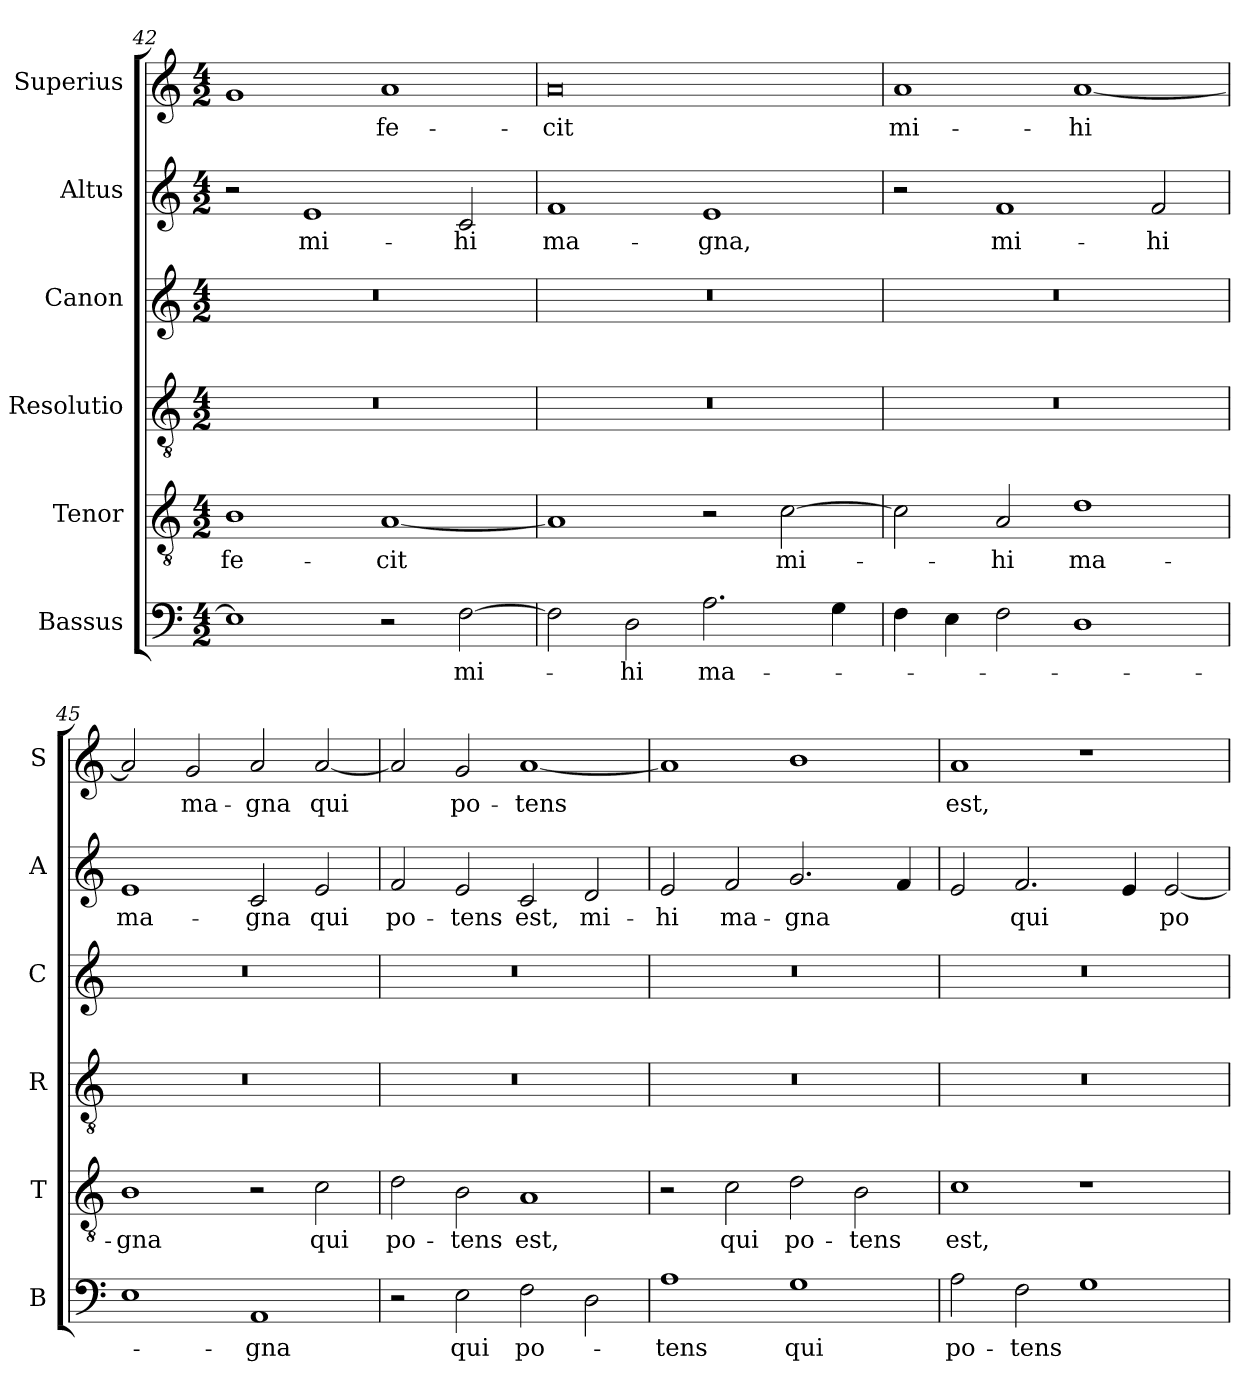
**kern	**text	**kern	**text	**kern	**kern	**kern	**text	**kern	**text
*part6	*part6	*part5	*part5	*part4	*part3	*part2	*part2	*part1	*part1
*staff6	*staff6	*staff5	*staff5	*staff4	*staff3	*staff2	*staff2	*staff1	*staff1
*I"Bassus	*	*I"Tenor	*	*I"Resolutio	*I"Canon	*I"Altus	*	*I"Superius	*
*I'B	*	*I'T	*	*I'R	*I'C	*I'A	*	*I'S	*
*clefF4	*	*clefGv2	*	*clefGv2	*clefG2	*clefG2	*	*clefG2	*
*k[]	*	*k[]	*	*k[]	*k[]	*k[]	*	*k[]	*
*C:	*	*C:	*	*C:	*C:	*C:	*	*C:	*
*M4/2	*	*M4/2	*	*M4/2	*M4/2	*M4/2	*	*M4/2	*
=42	=42	=42	=42	=42	=42	=42	=42	=42	=42
!	!	!	!LO:LY:b	!	!	!	!	!	!
1E]	.	1B	fe-	0r	0r	2r	.	1g	.
!	!	!	!	!	!	!	!LO:LY:b	!	!
.	.	.	.	.	.	1e	mi-	.	.
!	!	!	!LO:LY:b	!	!	!	!	!	!LO:LY:b
2r	.	[1A	-cit	.	.	.	.	1a	fe-
!	!LO:LY:b	!	!	!	!	!	!LO:LY:b	!	!
[2F\	mi-	.	.	.	.	2c/	-hi	.	.
=43	=43	=43	=43	=43	=43	=43	=43	=43	=43
!	!	!	!	!	!	!	!LO:LY:b	!	!LO:LY:b
2F\]	.	1A]	.	0r	0r	1f	ma-	0a	-cit
!	!LO:LY:b	!	!	!	!	!	!	!	!
2D\	-hi	.	.	.	.	.	.	.	.
!	!LO:LY:b	!	!	!	!	!	!LO:LY:b	!	!
2.A\	ma-	2r	.	.	.	1e	-gna,	.	.
!	!	!	!LO:LY:b	!	!	!	!	!	!
.	.	[2c\	mi-	.	.	.	.	.	.
4G\	.	.	.	.	.	.	.	.	.
!!LO:LB:g=z
=44	=44	=44	=44	=44	=44	=44	=44	=44	=44
!	!	!	!	!	!	!	!	!	!LO:LY:b
4F\	.	2c\]	.	0r	0r	2r	.	1a	mi-
4E\	.	.	.	.	.	.	.	.	.
!	!	!	!LO:LY:b	!	!	!	!LO:LY:b	!	!
2F\	.	2A/	-hi	.	.	1f	mi-	.	.
!	!	!	!LO:LY:b	!	!	!	!	!	!LO:LY:b
1D	.	1d	ma-	.	.	.	.	[1a	-hi
!	!	!	!	!	!	!	!LO:LY:b	!	!
.	.	.	.	.	.	2f/	-hi	.	.
=45	=45	=45	=45	=45	=45	=45	=45	=45	=45
!	!	!	!LO:LY:b	!	!	!	!LO:LY:b	!	!
1E	.	1B	-gna	0r	0r	1e	ma-	2a/]	.
!	!	!	!	!	!	!	!	!	!LO:LY:b
.	.	.	.	.	.	.	.	2g/	ma-
!	!LO:LY:b	!	!	!	!	!	!LO:LY:b	!	!LO:LY:b
1AA	-gna	2r	.	.	.	2c/	-gna	2a/	-gna
!	!	!	!LO:LY:b	!	!	!	!LO:LY:b	!	!LO:LY:b
.	.	2c\	qui	.	.	2e/	qui	[2a/	qui
=46	=46	=46	=46	=46	=46	=46	=46	=46	=46
!	!	!	!LO:LY:b	!	!	!	!LO:LY:b	!	!
2r	.	2d\	po-	0r	0r	2f/	po-	2a/]	.
!	!LO:LY:b	!	!LO:LY:b	!	!	!	!LO:LY:b	!	!LO:LY:b
2E\	qui	2B\	-tens	.	.	2e/	-tens	2g/	po-
!	!LO:LY:b	!	!LO:LY:b	!	!	!	!LO:LY:b	!	!LO:LY:b
2F\	po-	1A	est,	.	.	2c/	est,	[1a	-tens
!	!	!	!	!	!	!	!LO:LY:b	!	!
2D\	.	.	.	.	.	2d/	mi-	.	.
=47	=47	=47	=47	=47	=47	=47	=47	=47	=47
!	!LO:LY:b	!	!	!	!	!	!LO:LY:b	!	!
1A	-tens	2r	.	0r	0r	2e/	-hi	1a]	.
!	!	!	!LO:LY:b	!	!	!	!LO:LY:b	!	!
.	.	2c\	qui	.	.	2f/	ma-	.	.
!	!LO:LY:b	!	!LO:LY:b	!	!	!	!LO:LY:b	!	!
1G	qui	2d\	po-	.	.	2.g/	-gna	1b	.
!	!	!	!LO:LY:b	!	!	!	!	!	!
.	.	2B\	-tens	.	.	.	.	.	.
.	.	.	.	.	.	4f/	.	.	.
=48	=48	=48	=48	=48	=48	=48	=48	=48	=48
!	!LO:LY:b	!	!LO:LY:b	!	!	!	!	!	!LO:LY:b
2A\	po-	1c	est,	0r	0r	2e/	.	1a	est,
!	!LO:LY:b	!	!	!	!	!	!LO:LY:b	!	!
2F\	-tens	.	.	.	.	2.f/	qui	.	.
1G	.	1r	.	.	.	.	.	1r	.
.	.	.	.	.	.	4e/	.	.	.
!	!	!	!	!	!	!	!LO:LY:b	!	!
.	.	.	.	.	.	[2e/	po-	.	.
=	=	=	=	=	=	=	=	=	=
*-	*-	*-	*-	*-	*-	*-	*-	*-	*-
